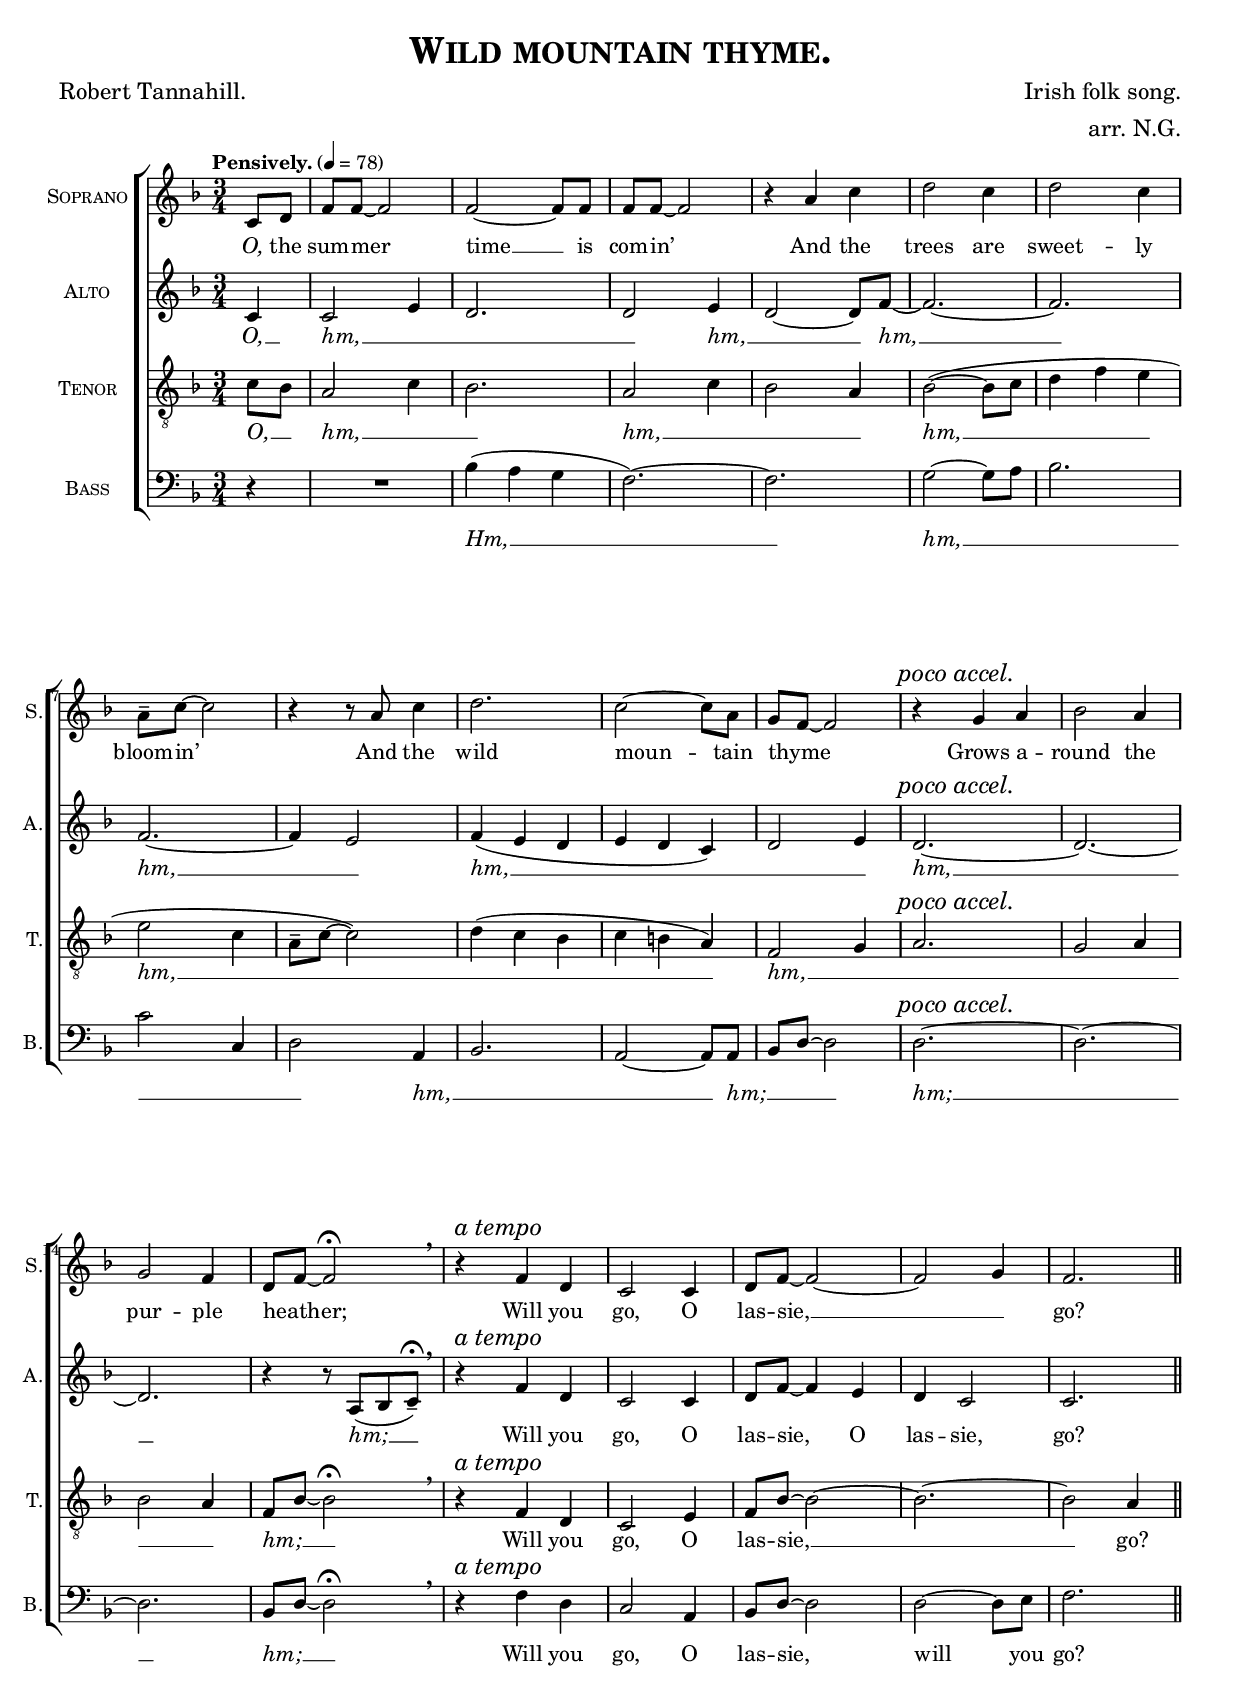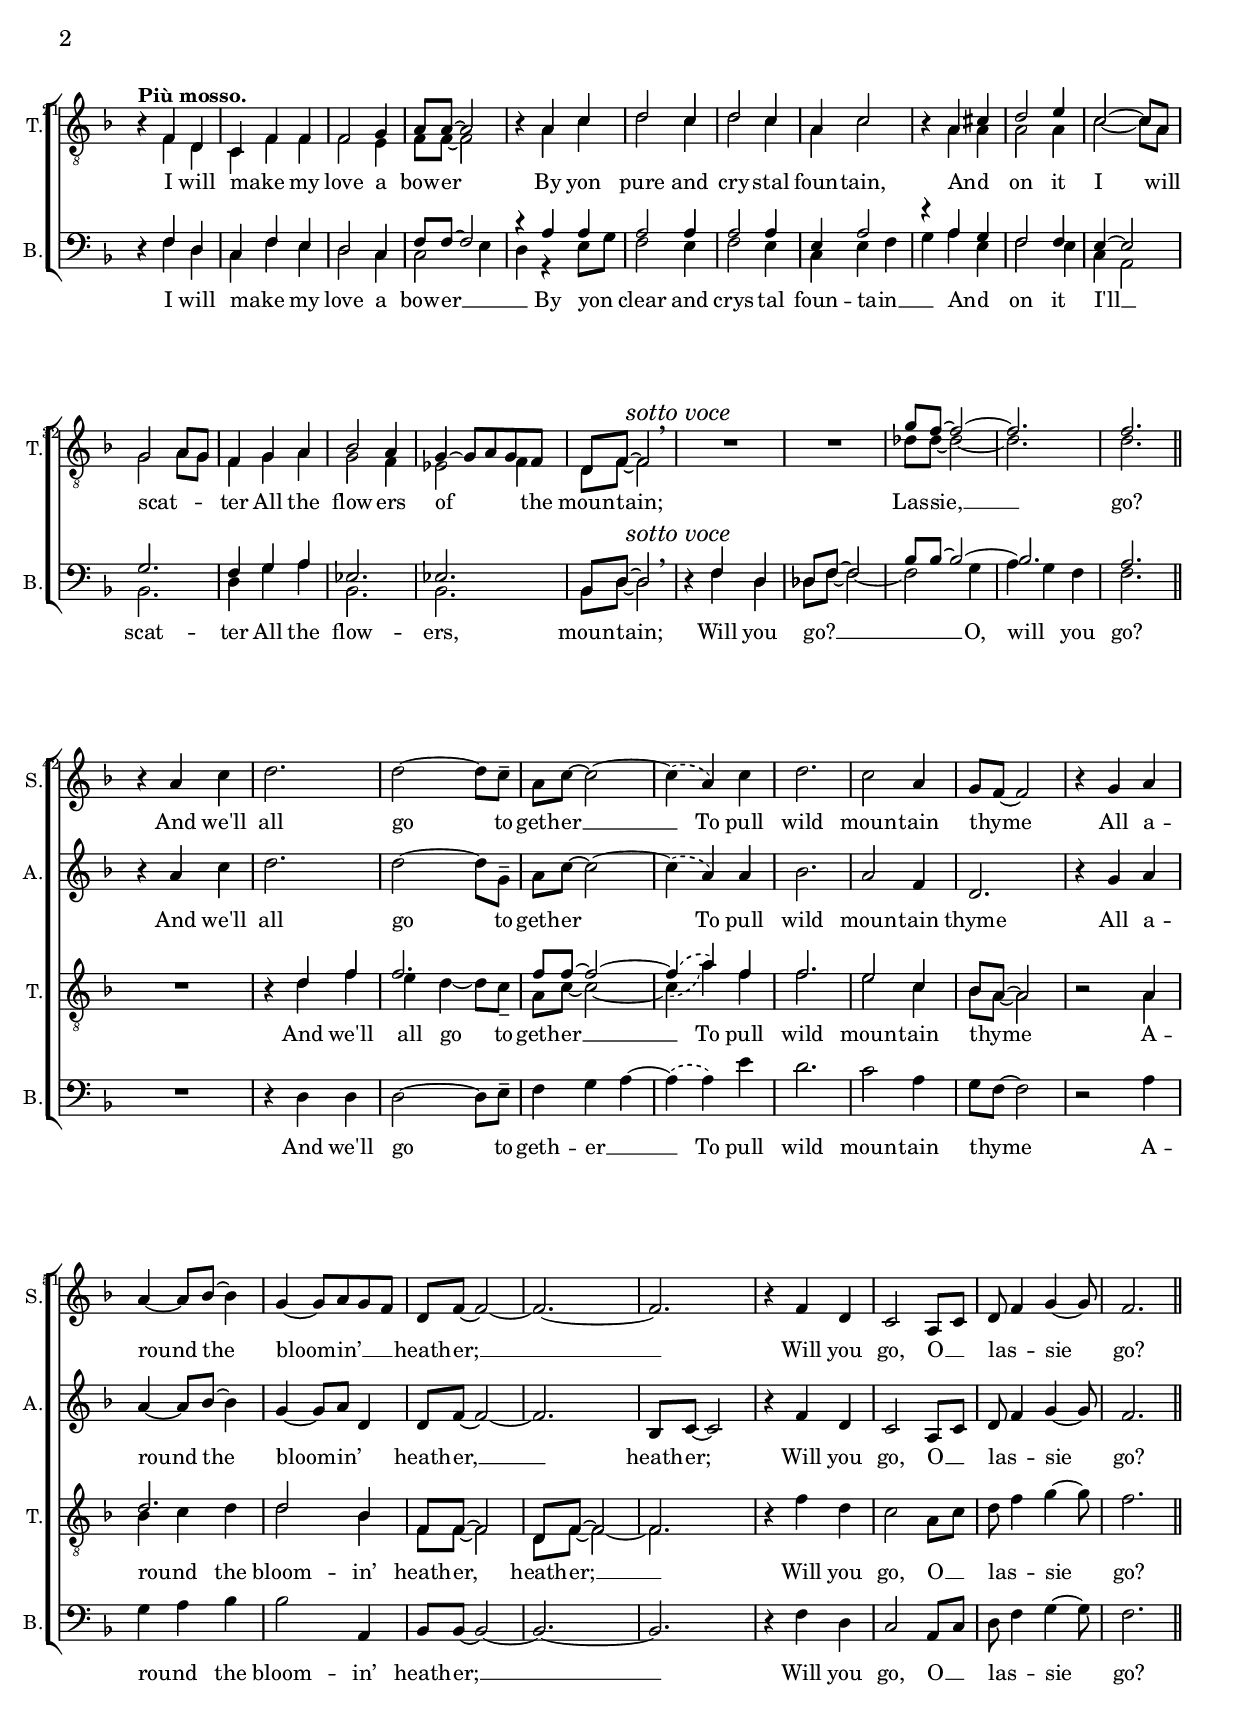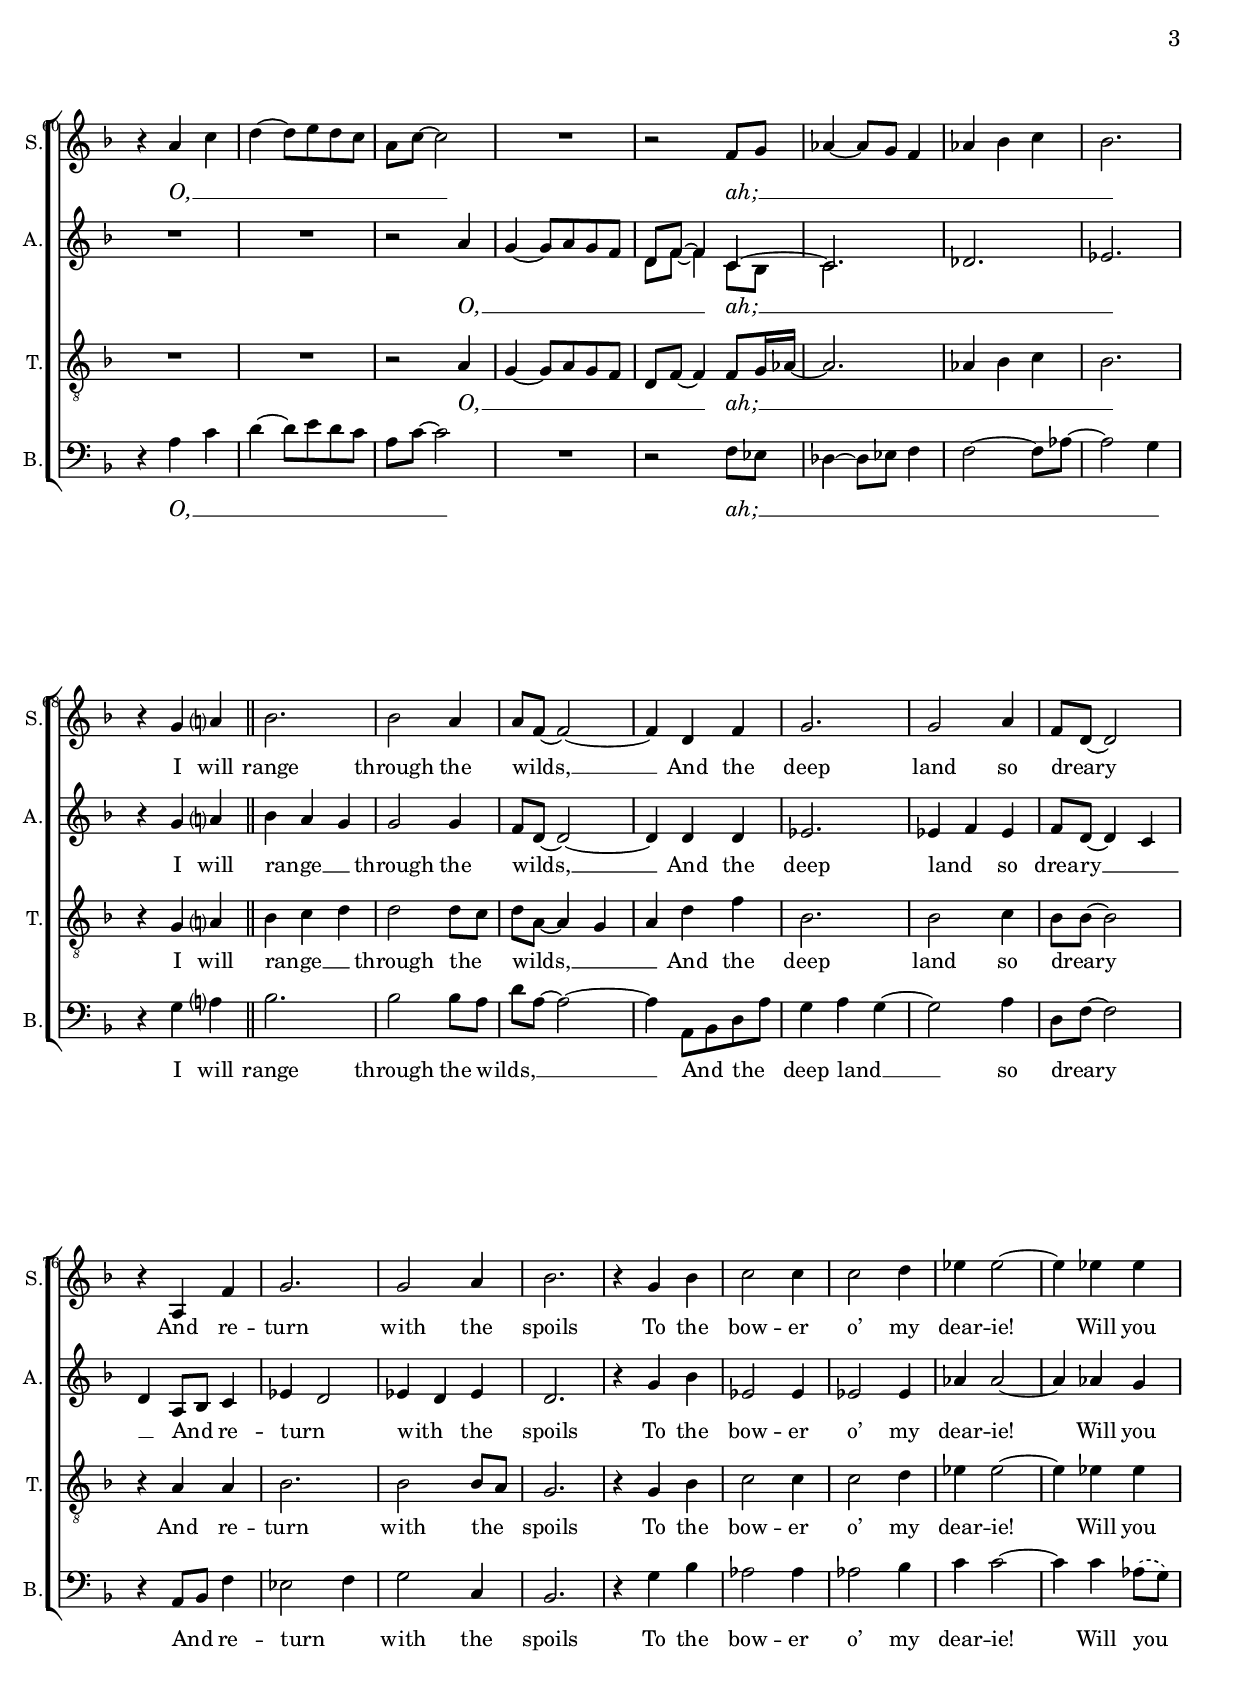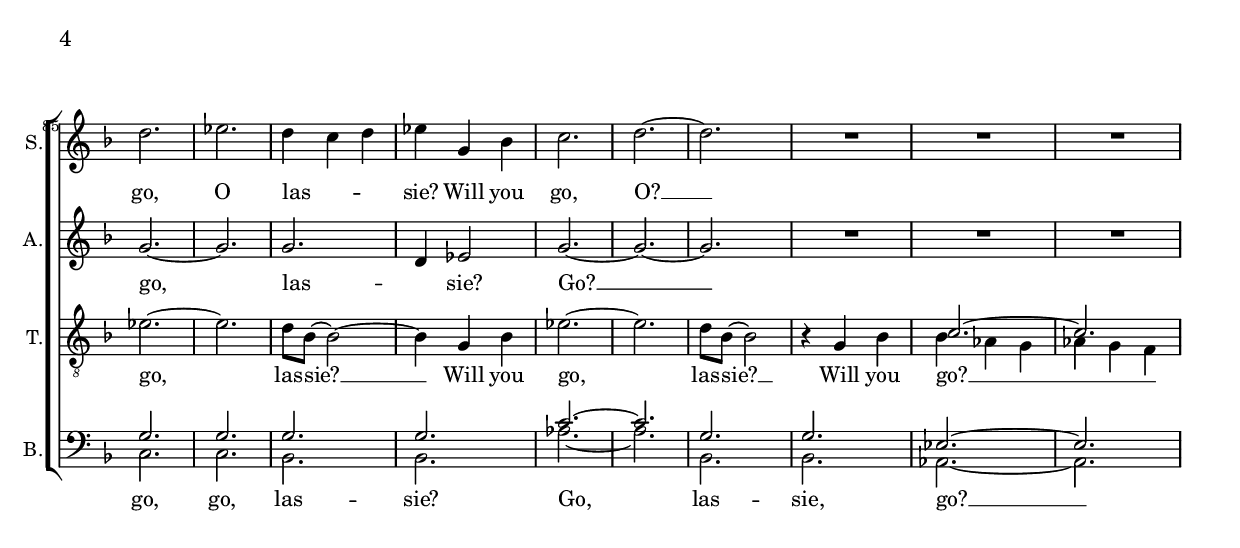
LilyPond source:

% Wild mountain thyme.
% arr. Nathanael Gentry.
% May 2020.

\version "2.19.84"

\paper {
  top-system-spacing.basic-distance = #10
  score-system-spacing.basic-distance = #20
  system-system-spacing.basic-distance = #20
  last-bottom-spacing.basic-distance = #10
}

\header {
  %dedication = \markup{\italic "to Emma."}
  title = \markup{\caps{"Wild mountain thyme."}}
  composer = "Irish folk song."
  arranger = "arr. N.G."
  poet = "Robert Tannahill."
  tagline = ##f
}

global = {
  \key f \major
  \time 3/4
  \tempo "Pensively." 4 = 78
  \set melismaBusyProperties = #'(tieMelismaBusy)
}

soprano = \relative c'' {
  \global
  
  % Verse I.
  \partial 4 c,8 d | f f~ f2 | f2~ f8 f | f8 f8~ f2 |
  r4 a c | d2 c4 | d2 c4 | a8-- c8~ c2 |
  r4 r8 a8 c4 | d2. | c2~ c8 a8 | g8 f8~ f2 |
  r4 \mark \markup { \italic { poco accel. } } g4 a4 | bes2 a4 | g2 f4 | d8 f8~ f2\fermata |
  
  \breathe r4 \mark \markup { \italic { a tempo } } f d4 | c2 c4 | d8  f8~ f2~ | f2 g4 | f2.  \bar "||"

  % Verse II. 	
  \break R2.*21 \break

  % Refrain I.
  r4 a4 c | d2. | d2~ d8 c-- | a8 c8~ c2~ |
  \slurDashed c4( a) c | d2. | c2 a4 | g8 f8~ f2 | 
  r4 g a | a4~ a8 bes8~ bes4 | g4~ g8 a8 g8 f8 | d8 f8~ f2~ | f2.~ | f2. | 
  
  r4 f4 d | c2 a8 c8 | d8 f4 g4~ g8 | f2. \bar "||"
  
  % Interlude.
  r4 a4 c4 | d4~ d8 e d c | a8 c8~ c2 | R2. | 
  r2 f,8 g8 | aes4~ aes8 g8 f4  | aes bes c | bes2. | 
  
  % Verse III.
  r4 g4 a?4 \bar "||" bes2. | bes2 a4 | a8 f8~ f2~ | 
  f4 d4 f4 | g2. | g2 a4 | f8 d8~ d2 | 
  r4 a f' | g2. | g2 a4 | bes2. | 
  r4 g4 bes4 | c2 c4 | c2 d4 | ees4 ees2~ | 
  
  ees4 ees4 ees4 | d2. | ees2. | d4 c d | 
  ees g, bes | c2. | d2.~ | d2. |
  R2.*3
}

alto = \relative c' {
  \global
  
  % Verse I.
  \partial 4 c4 | c2 e4 | d2. | d2 e4 |
  d2~ d8 f8~ | f2.~ | f2. | f2.~ |
  f4 e2 | f4( e4 d4 | e4 d4 c4) | d2 e4 |
  d2.~ | d2.~ | d2. | r4 r8 a8( bes c8--\fermata) |
  
  \breathe r4 f d4 | c2 c4 | d8 f8~ f4 e4 | d c2 | c2. | 
  
  % Verse II.
  R2.*21

  % Refrain I.
  r4 a'4 c | d2. | d2~ d8 g,8-- | a8 c8~ c2~ |
  \slurDashed c4( a) a | bes2. | a2 f4 | d2. |
  r4 g a | a4~ a8 bes8~ bes4 | g4~ g8 a8 d,4 | d8 f8~ f2~ | f2. | bes,8 c8~ c2 |
  
  r4 f4 d | c2 a8 c8 | d8 f4 g4~ g8 | f2. |
  
  % Interlude.
  R2. | R2. | r2 a4 | g4~ g8 a g f |
  << { d8 f~ f4 c4~ | c2. |  } \\ { d8 f~ f4 c8 bes8 | c2. | } >> des2. | ees2. | 
  
  % Verse III.
  r4 g4 a?4 \bar "||" bes4 a4 g4 | g2 g4 | f8 d8~ d2~ | 
  d4 d4 d4 | ees2. | ees4 f4 ees4 | f8 d8~ d4 c4 | 
  d4 a8 bes8 c4 | ees4 d2 | ees4 d4 ees4 | d2. |
  r4 g4 bes4 | ees,2 ees4 | ees2 ees4 | aes4 aes2~ | 
  
  aes4 aes4 g4 | g2.~ | g2. |  g2. | 
  d4 ees2 | g2.~ | g2.~ | g2. |
  R2.*3

}

tenor = \relative c' {
  \global
  
  % Verse I.
  \partial 4 c8 bes8 | a2 c4 | bes2. | a2 c4 | 
  bes2 a4 | bes2~( bes8 c8 | d4 f4 e4 | e2 c4 | 
  a8-- c8~ c2) | d4( c4 bes4 | c4 b4 a4) | f2 g4 |
  a2. | g2 a4 | bes2 a4 | f8 bes8~ bes2\fermata |
  
  \breathe r4 f d4 | c2 e4 | f8 bes8~ bes2~ | bes2.~ | bes2 a4

  \tempo "Più mosso."
  <<
    {
      % Verse II.
      r4 f d | c4 f4 f4 | f2 g4 | a8 a8~ a2 |
      r4 a c | d2 c4 | d2 c4 | a4 c2 |
      r4 a4 cis4 | d2 e4 | c2~ c8 a8 | g2 a8 g8 |
      f4 g4 a4 | bes2 a4 | g4~ g8 a g f | d8 f8~ f2 |
      
      \breathe R2. | R2. | g'8 f8~ f2~ | f2. | f2. \bar "||"
      
      % Refrain I.
      R2. | r4 d4 f | f2. | f8 f8~ f2~ |
      \slurDashed f4( a4) f4 | f2. | e2 c4 | bes8 a8~ a2 |
      r2 a4 | d2. | d2 bes4 | f8 f8~ f2 | d8 f8~ f2 | f2. |
    } \\ {
      % Verse II.
      r4 f d | c4 f4 f4 | f2 e4 | f8 f8~ f2 |
      r4 a c | d2 c4 | d2 c4 | a4 c2 |
      r4 a4 a4 | a2 a4 | c2~ c8 a8 | g2 a8 g8 |
      f4 g4 a4 | g2 f4 | ees2 f4 | d8 f8 ~f2 |
      
      R2. | R2. | des'8 des8~ des2~ | des2. | d2. | 
      
      % Refrain I.
      R2. | r4 d4 f | e d~ d8 c-- | a8 c8~ c2~ |
      \slurDashed c4( a'4) f4 | f2. | e2 c4 | bes8 a8~ a2 |
      r2 a4 | bes4 c d | d2 bes4 | f8 f8~ f2 | d8 f8~ f2~ | f2.
    }
  >>
  
  r4 f'4 d | c2 a8 c8 | d8 f4 g4~ g8 | f2. |
  
  % Interlude.
  R2. | R2. | r2 a,4 | g4~ g8 a g f | 
  d f~ f4 f8 g16 aes16~ | aes2. | aes4 bes c | bes2. | 
  
  % Verse III.
  r4 g4 a?4 | bes4 c4 d4 | d2 d8 c8 | d8 a8~ a4 g4 | 
  a4 d4 f4 | bes,2. | bes2 c4 | bes8 bes8~ bes2 | 
  r4 a a | bes2. | bes2 bes8 a8 | g2. | 
  r4 g4 bes4 | c2 c4 | c2 d4 | ees4 ees2~ | 
  
  ees4 ees4 ees4 | ees2.~ | ees2. | d8 bes8~ bes2~ | 
  bes4 g4 bes4 | ees2.~ | ees2. | d8 bes8~ bes2 |
  r4 g4 bes4 |
  <<
    { 
      c2.~ | c2. |  
    } \\ { 
      bes4 aes g | aes g f | 
    }
  >>
}

bass = \relative c {
  \global
  
  % Verse I.
  \partial 4 r4 | R2. | bes'4( a g | f2.~) | 
  f2. | g2~ g8 a8 | bes2. | c2 c,4 | 
  d2 a4 | bes2. | a2~ a8 a8 | bes8 d~ d2 |
  d2.~ | d2.~ | d2. | bes8 d8~ d2\fermata |
  
  \breathe r4 f d4 | c2 a4 | bes8 d8~ d2 | d2~ d8 e8 | f2.
  
  <<
    {
      % Verse II.
      r4 f d | c f e | d2 c4 | f8 f8~ f2 |
      r4 a4 a4 | a2 a4 | a2 a4 | e4 a2 |
      r4 a4 g4 | f2 f4 | e4~ e2 | g2. |
      f4 g4 a4 | ees2. | ees2. | bes8 d8~ d2 |
      
      \breathe r4 f d | des8 f8~ f2 | bes8 bes8~ bes2~ | bes2. | a2. |
    } \\ {
      % Verse II.
      r4 f d | c f e | d2 c4 | c2 e4 |
      d4 r4 e8 g8 | f2 e4 | f2 e4 | c4 e4 f4 |
      g4 a4 e4 | f2 e4 | c4 a2 | bes2. |
      d4 g4 a4 | bes,2. | bes2. | bes8 d8~ d2 |
      r4 \mark \markup { \italic { sotto voce } } f d | des8 f8~ f2~ | f2 g4 | a4 g4 f4 | f2. |
    }
  >>
  
  % Refrain I.
  R2. | r4 d4 d4 | d2~ d8 e8-- | f4 g4 a4~ |
  \slurDashed a4( a4) e'4 | d2. | c2 a4 | g8 f8~ f2 | 
  r2 a4 | g4 a4 bes4 | bes2 a,4 | bes8 bes8~ bes2~ | bes2.~ | bes2. |
  
  r4 f'4 d | c2 a8 c8 | d8 f4 g4~ g8 | f2. |
  
  % Interlude.
  r4 a4 c4 | d4~ d8 e d c | a8 c8~ c2 | R2. | 
  r2 f,8 ees | des4~ des8 ees8 f4 | f2~ f8 aes8~ | aes2 g4 | 
  
  % Verse III.
  r4 g4 a?4 | bes2. | bes2 bes8 a8 | d8 a8~ a2~ | 
  a4 a,8 bes8 d8 a'8 | g4 a4 g4~ | g2 a4 | d,8 f8~ f2 | 
  r4 a,8 bes8 f'4 | ees2 f4 | g2 c,4 | bes2. | 
  r4 g'4 bes4 | aes2 aes4 | aes2 bes4 | c4 c2~ | 
  
  c4 c4 aes8( g8) |
  <<
    {
      g2. | g2. | g2. | g2. | 
      c2.~ | c2. | g2. | g2. | 
      ees2.~ | ees2. |
    } \\ {
      c2. | c2. | bes2. | bes2. | 
      aes'2.~ | aes2. | bes,2. | bes2. | 
      aes2.~ | aes2. |
    }
  >>
}

sopranoVerse = \lyricmode {
  %\override LyricText #'font-family = #'Calibri
  \markup{\italic O,} the sum -- mer time __ is com -- in’
  And the trees are sweet -- ly bloom -- in’
  And the wild moun -- tain thyme _
  Grows a -- round the pur -- ple heather; _
  Will you go, O las -- sie, __ _ go?

  And we'll all go to -- geth -- er __
  To pull wild moun -- tain thyme _
  All a -- round the bloom -- in’ __ _ _ heath -- er; __
  Will you go, O __ _ las -- _ sie go?

  \markup {\italic O,}  __ _ _ _ _ _ _ _
  \markup {\italic ah;}  __ _ _ _ _ _ _ _ _

  I will range through the wilds, __ _
  And the deep land so dreary _
  And re -- turn with the spoils
  To the bow -- er o’ my dear -- ie!

  Will you go, O las -- _ _ sie? Will you go, O? __

  And we'll all go to -- geth -- er
  To pull _ wild _ moun -- tain _ _ time _
}

altoVerse = \lyricmode {
  \markup{\italic O, } __
  \markup{\italic hm,} __ _ _ _
  \markup{\italic hm,} __ _
  \markup{\italic hm,} __
  \markup{\italic hm,} __ _
  \markup{\italic hm,} __ _ _ _ _ _ _ _
  \markup{\italic hm,} __
  \markup{\italic hm;} __ _ _
  Will you go, O las -- sie, O las -- sie, go?

  And we'll all go to -- geth -- er
  To pull wild moun -- tain thyme
  All a -- round the bloom -- in’ _ heath -- er, __ heath -- er;
  Will you go, O __ _ las -- _ sie go?

  \markup {\italic O,}  __ _ _ _ _ _ _ _
  \markup {\italic ah;}  __ _ _ _ _

  I will range __ _ _ through the wilds, __ _
  And the deep land _ so drea -- ry __ _ _
  And _ re -- turn _ with _ the spoils
  To the bow -- er o’ my dear -- ie!

  Will you go, las -- _ sie? Go? __
}

tenorVerse = \lyricmode {
  \markup{\italic O, } __ _
  \markup{\italic hm,} __ _ _
  \markup{\italic hm,} __ _ _ _
  \markup{\italic hm,} __ _ _ _ _ 
  \markup{\italic hm,} __ _ _ _ _ _ _ _ _ _
  \markup{\italic hm,} __ _ _ _ _ _ _
  \markup{\italic hm;} __ _
  Will you go, O las -- sie, __ go?

  I will make _ my love a bow -- er _
  By yon pure and cry -- stal foun -- tain,
  And _ on it I _ will scat -- _ _ ter
  All the flow -- ers of _ _ _ the moun -- tain; _
  Las -- sie, __ _ _ go?

  And we'll all go _ to -- geth -- er __ _ _
  To pull wild moun -- tain thyme _ _
  A -- round _ the bloom -- in’ heath -- er, _ heath -- er; __ _ _
  Will you go, O __ _ las -- _ sie go?

  \markup {\italic O,}  __ _ _ _ _ _ _
  \markup {\italic ah;}  __ _ _ _ _ _ _

  I will range __ _ _ through the _ wilds, __ _ _ _
  And the deep land so dreary _
  And re -- turn with the _ spoils
  To the bow -- er o’ my dear -- ie!

  Will you go, las -- sie? __
  Will you go, las -- sie? __
  Will you go? __ _ _ _ _ _ _ _ _ _
}

bassVerse = \lyricmode {
  \markup{\italic Hm,} __ _ _ _
  \markup{\italic hm,} __ _ _ _ _ _
  \markup{\italic hm,} __ _ _
  \markup{\italic hm;} __ _ _
  \markup{\italic hm;} __
  \markup{\italic hm;} __ _
  Will you go, O las -- sie, will you go?

  I will make _ my love a bow -- er __ _ _ _
  By yon _ clear and crys -- tal foun -- tain __ _ _
  And _ on it I'll __ _ scat -- ter
  All the flow -- ers, moun -- tain; _
  Will you go? __ _ _ _ _ _
  O, will _ you go?

  And we'll go to -- geth -- er __ _
  To pull wild moun -- tain thyme _
  A -- round _ the bloom -- in’ heath -- er; __
  Will you go, O __ _ las -- _ sie go?

  \markup {\italic O,}  __ _ _ _ _ _ _ _
  \markup {\italic ah;}  __ _ _ _ _ _ _ _

  I will range through the wilds, __ _ _
  And _ the _ deep land __ _ so dreary _
  And _ re -- turn _ with the spoils
  To the bow -- er o’ my dear -- ie!

  Will you _ go, go, las -- sie? Go, _ las -- sie, go? __ _
}

\score {
  \new ChoirStaff <<
    \new Staff \with {
      \consists "Merge_rests_engraver"
      midiInstrument = "choir aahs"
      instrumentName = \markup{\caps{"Soprano"}}
      shortInstrumentName = #"S."
    } { \soprano }
    \addlyrics { \sopranoVerse }
    \new Staff \with {
      \consists "Merge_rests_engraver"
      midiInstrument = "choir aahs"
      instrumentName = \markup{\caps{"Alto"}}
      shortInstrumentName = #"A."
    } { \alto }
    \addlyrics { \altoVerse }
    \new Staff \with {
      \consists "Merge_rests_engraver"
      midiInstrument = "choir aahs"
      instrumentName = \markup{\caps{"Tenor"}}
      shortInstrumentName = #"T."
    } { \clef "treble_8" \tenor }
    \addlyrics { \tenorVerse }
    \new Staff \with {
      \consists "Merge_rests_engraver"
      midiInstrument = "choir aahs"
      instrumentName = \markup{\caps{"Bass"}}
      shortInstrumentName = #"B."
    } { \clef bass \bass }
    \addlyrics { \bassVerse }
  >>
  \layout {
    \context { \RemoveEmptyStaffContext }
    \context {
      \Score
      \remove "Mark_engraver"
      \remove "Staff_collecting_engraver"
    }
    \context {
      \Staff
      \consists "Mark_engraver"
      \consists "Staff_collecting_engraver"
    }
    #(layout-set-staff-size 17)
    \override LyricText.self-alignment-X = #CENTER
  }
  \midi {
    \tempo 4=60
  }
}
